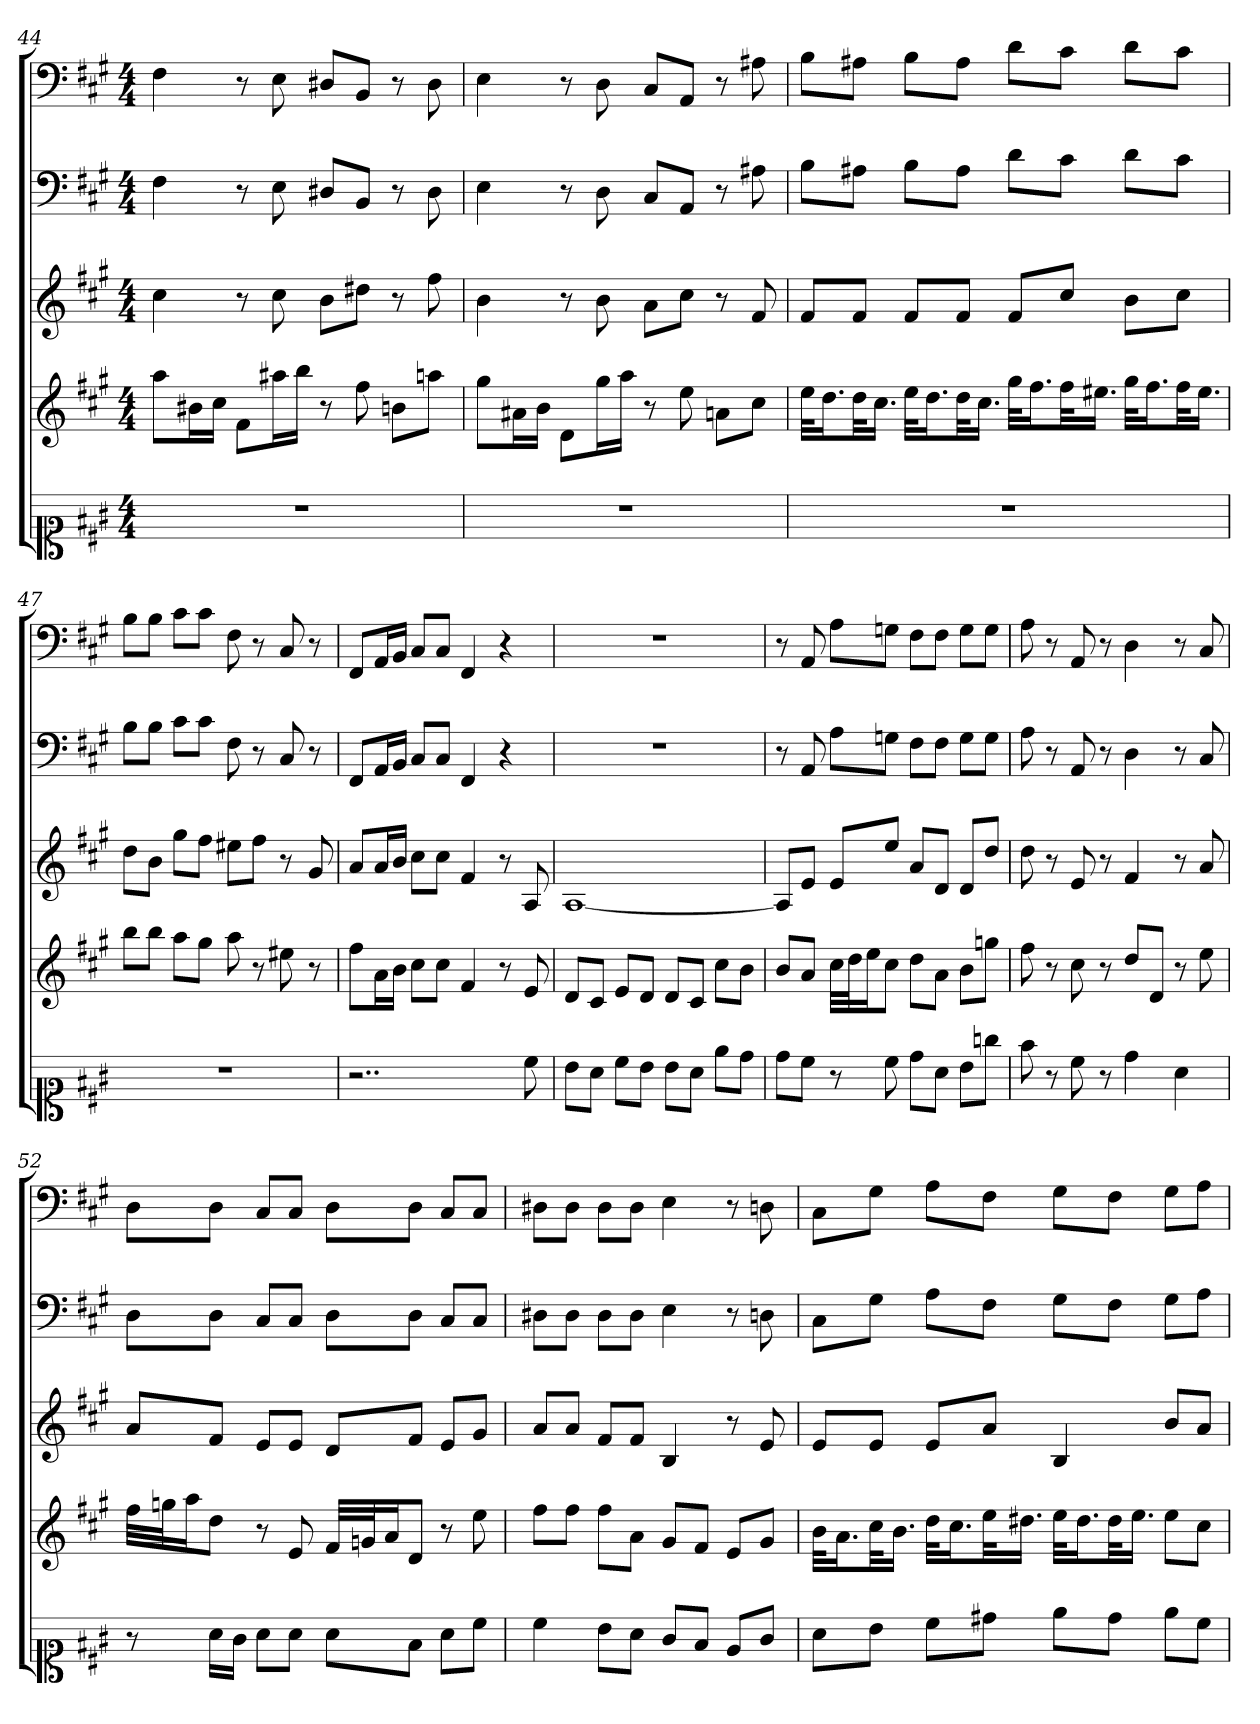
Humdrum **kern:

**kern	**kern	**kern	**kern	**kern
*part5	*part4	*part3	*part2	*part1
*staff5	*staff4	*staff3	*staff2	*staff1
*clefC1	*	*	*clefF4	*clefF4
*k[f#c#g#]	*k[f#c#g#]	*k[f#c#g#]	*k[f#c#g#]	*k[f#c#g#]
*f#:	*f#:	*f#:	*f#:	*f#:
*M4/4	*M4/4	*M4/4	*M4/4	*M4/4
=44	=44	=44	=44	=44
1r	8aaL	4cc#	4F#	4F#
.	16b#XL	.	.	.
.	16cc#JJ	.	.	.
.	8f#L	8r	8r	8r
.	16aa#XL	8cc#	8E	8E
.	16bbJJ	.	.	.
.	8r	8bL	8D#X/L	8D#X/L
.	8ff#	8dd#XJ	8BB/J	8BB/J
.	8bnL	8r	8r	8r
.	8aanJ	8ff#	8D#	8D#
=45	=45	=45	=45	=45
1r	8gg#L	4b	4E	4E
.	16a#XL	.	.	.
.	16bJJ	.	.	.
.	8dL	8r	8r	8r
.	16gg#L	8b	8D	8D
.	16aaJJ	.	.	.
.	8r	8aL	8C#/L	8C#/L
.	8ee	8cc#J	8AA/J	8AA/J
.	8anL	8r	8r	8r
.	8cc#J	8f#	8A#X	8A#X
=46	=46	=46	=46	=46
1r	32eeKLL	8f#L	8B\L	8B\L
.	16.ddJ	.	.	.
.	32ddKL	8f#J	8A#X\J	8A#X\J
.	16.cc#JJ	.	.	.
.	32eeKLL	8f#L	8B\L	8B\L
.	16.ddJ	.	.	.
.	32ddKL	8f#J	8A#\J	8A#\J
.	16.cc#JJ	.	.	.
.	32gg#KLL	8f#L	8d\L	8d\L
.	16.ff#J	.	.	.
.	32ff#KL	8cc#J	8c#\J	8c#\J
.	16.ee#XJJ	.	.	.
.	32gg#KLL	8bL	8d\L	8d\L
.	16.ff#J	.	.	.
.	32ff#KL	8cc#J	8c#\J	8c#\J
.	16.ee#JJ	.	.	.
=47	=47	=47	=47	=47
1r	8bbL	8ddL	8B\L	8B\L
.	8bbJ	8bJ	8B\J	8B\J
.	8aaL	8gg#L	8c#\L	8c#\L
.	8gg#J	8ff#J	8c#\J	8c#\J
.	8aa	8ee#XL	8F#	8F#
.	8r	8ff#J	8r	8r
.	8ee#X	8r	8C#	8C#
.	8r	8g#	8r	8r
=48	=48	=48	=48	=48
2..r	8ff#L	8aL	8FF#/L	8FF#/L
.	16aL	16aL	16AA/L	16AA/L
.	16bJJ	16bJJ	16BB/JJ	16BB/JJ
.	8cc#L	8cc#L	8C#/L	8C#/L
.	8cc#J	8cc#J	8C#/J	8C#/J
.	4f#	4f#	4FF#	4FF#
.	8r	8r	4r	4r
8cc#	8e	8A	.	.
=49	=49	=49	=49	=49
8b\L	8dL	[1A	1r	1r
8a\J	8c#J	.	.	.
8cc#\L	8eL	.	.	.
8b\J	8dJ	.	.	.
8b\L	8dL	.	.	.
8a\J	8c#J	.	.	.
8ee\L	8cc#L	.	.	.
8dd\J	8bJ	.	.	.
=50	=50	=50	=50	=50
8dd\L	8bL	8AL]	8r	8r
8cc#\J	8aJ	8eJ	8AA	8AA
8r	32cc#LLL	8eL	8A\L	8A\L
.	32ddJ	.	.	.
.	16eeJ	.	.	.
8cc#	8cc#J	8eeJ	8Gn\J	8Gn\J
8dd\L	8ddL	8aL	8F#\L	8F#\L
8a\J	8aJ	8dJ	8F#\J	8F#\J
8b\L	8bL	8dL	8G\L	8G\L
8ggn\J	8ggnJ	8ddJ	8G\J	8G\J
=51	=51	=51	=51	=51
8ff#	8ff#	8dd	8A	8A
8r	8r	8r	8r	8r
8cc#	8cc#	8e	8AA	8AA
8r	8r	8r	8r	8r
4dd	8ddL	4f#	4D	4D
.	8dJ	.	.	.
4a	8r	8r	8r	8r
.	8ee	8a	8C#	8C#
=52	=52	=52	=52	=52
8r	32ff#LLL	8aL	8D\L	8D\L
.	32ggnJ	.	.	.
.	16aaJ	.	.	.
16a\LL	8ddJ	8f#J	8D\J	8D\J
16g#\JJ	.	.	.	.
8a\L	8r	8eL	8C#/L	8C#/L
8a\J	8e	8eJ	8C#/J	8C#/J
8a\L	32f#LLL	8dL	8D\L	8D\L
.	32gnJ	.	.	.
.	16aJ	.	.	.
8f#\J	8dJ	8f#J	8D\J	8D\J
8a\L	8r	8eL	8C#/L	8C#/L
8cc#\J	8ee	8g#J	8C#/J	8C#/J
=53	=53	=53	=53	=53
4cc#	8ff#L	8aL	8D#X\L	8D#X\L
.	8ff#J	8aJ	8D#\J	8D#\J
8b\L	8ff#L	8f#L	8D#\L	8D#\L
8a\J	8aJ	8f#J	8D#\J	8D#\J
8g#/L	8g#L	4B	4E	4E
8f#/J	8f#J	.	.	.
8e/L	8eL	8r	8r	8r
8g#/J	8g#J	8e	8Dn	8Dn
=54	=54	=54	=54	=54
8a\L	32bKLL	8eL	8C#\L	8C#\L
.	16.aJ	.	.	.
8b\J	32cc#KL	8eJ	8G#\J	8G#\J
.	16.bJJ	.	.	.
8cc#\L	32ddKLL	8eL	8A\L	8A\L
.	16.cc#J	.	.	.
8dd#X\J	32eeKL	8aJ	8F#\J	8F#\J
.	16.dd#XJJ	.	.	.
8ee\L	32eeKLL	4B	8G#\L	8G#\L
.	16.dd#J	.	.	.
8dd#\J	32dd#KL	.	8F#\J	8F#\J
.	16.eeJJ	.	.	.
8ee\L	8eeL	8bL	8G#\L	8G#\L
8cc#\J	8cc#J	8aJ	8A\J	8A\J
=	=	=	=	=
*-	*-	*-	*-	*-
